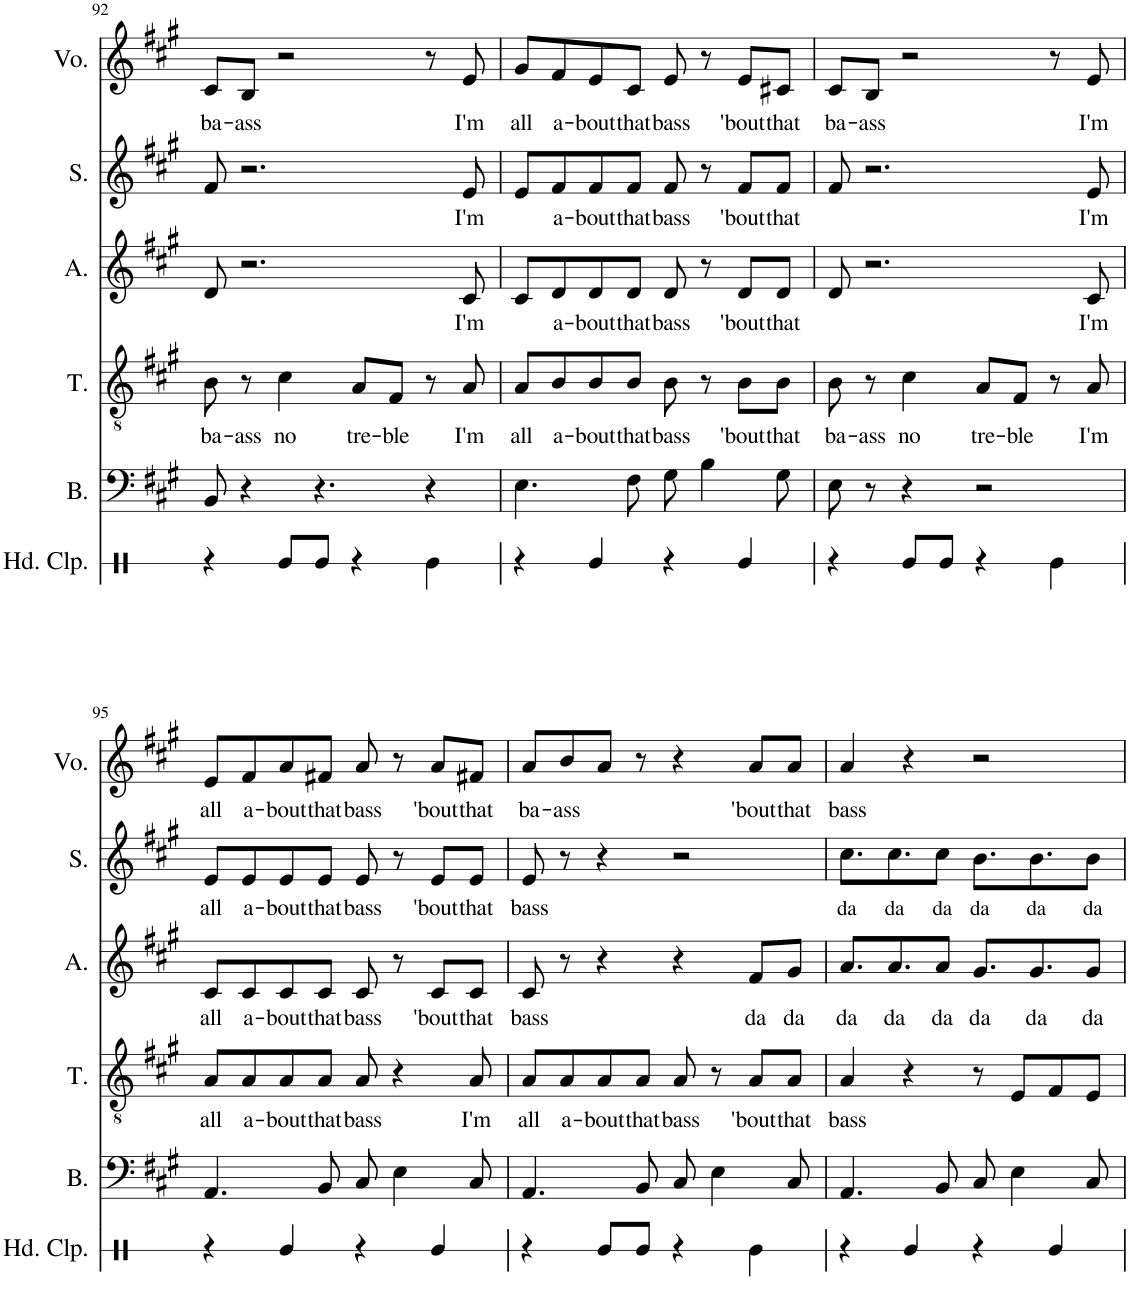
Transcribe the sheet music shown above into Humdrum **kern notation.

**kern	**kern	**text	**kern	**text	**kern	**text	**kern	**text
*part5	*part4	*part4	*part3	*part3	*part2	*part2	*part1	*part1
*staff5	*staff4	*staff4	*staff3	*staff3	*staff2	*staff2	*staff1	*staff1
*I"Bass	*I"Tenor	*	*I"Alto	*	*I"Soprano	*	*I"Voice	*
*I'B.	*I'T.	*	*I'A.	*	*I'S.	*	*I'Vo.	*
!!LO:PB:g=z
*clefF4	*clefGv2	*	*clefG2	*	*clefG2	*	*clefG2	*
*k[f#c#g#]	*k[f#c#g#]	*	*k[f#c#g#]	*	*k[f#c#g#]	*	*k[f#c#g#]	*
*M4/4	*M4/4	*	*M4/4	*	*M4/4	*	*M4/4	*
=92	=92	=92	=92	=92	=92	=92	=92	=92
!	!	!LO:LY:b	!	!	!	!	!	!LO:LY:b
8BB/	8B\	ba-	8d/	.	8f#/	.	8c#/L	ba-
!	!	!LO:LY:b	!	!	!	!	!	!LO:LY:b
4r	8r	-ass	2.r	.	2.r	.	8B/J	-ass
!	!	!LO:LY:b	!	!	!	!	!	!
.	4c#\	no	.	.	.	.	2r	.
4.r	.	.	.	.	.	.	.	.
!	!	!LO:LY:b	!	!	!	!	!	!
.	8A/L	tre-	.	.	.	.	.	.
!	!	!LO:LY:b	!	!	!	!	!	!
.	8F#/J	-ble	.	.	.	.	.	.
4r	8r	.	.	.	.	.	8r	.
!	!	!LO:LY:b	!	!LO:LY:b	!	!LO:LY:b	!	!LO:LY:b
.	8A/	I'm	8c#/	I'm	8e/	I'm	8e/	I'm
=93	=93	=93	=93	=93	=93	=93	=93	=93
!	!	!LO:LY:b	!	!	!	!	!	!LO:LY:b
4.E\	8A/L	all	8c#/L	.	8e/L	.	8g#/L	all
!	!	!LO:LY:b	!	!LO:LY:b	!	!LO:LY:b	!	!LO:LY:b
.	8B/	a-	8d/	a-	8f#/	a-	8f#/	a-
!	!	!LO:LY:b	!	!LO:LY:b	!	!LO:LY:b	!	!LO:LY:b
.	8B/	-bout	8d/	-bout	8f#/	-bout	8e/	-bout
!	!	!LO:LY:b	!	!LO:LY:b	!	!LO:LY:b	!	!LO:LY:b
8F#\	8B/J	that	8d/J	that	8f#/J	that	8c#/J	that
!	!	!LO:LY:b	!	!LO:LY:b	!	!LO:LY:b	!	!LO:LY:b
8G#\	8B\	bass	8d/	bass	8f#/	bass	8e/	bass
4B\	8r	.	8r	.	8r	.	8r	.
!	!	!LO:LY:b	!	!LO:LY:b	!	!LO:LY:b	!	!LO:LY:b
.	8B\L	'bout	8d/L	'bout	8f#/L	'bout	8e/L	'bout
!	!	!LO:LY:b	!	!LO:LY:b	!	!LO:LY:b	!	!LO:LY:b
8G#\	8B\J	that	8d/J	that	8f#/J	that	8c#X/J	that
=94	=94	=94	=94	=94	=94	=94	=94	=94
!	!	!LO:LY:b	!	!	!	!	!	!LO:LY:b
8E\	8B\	ba-	8d/	.	8f#/	.	8c#/L	ba-
!	!	!LO:LY:b	!	!	!	!	!	!LO:LY:b
8r	8r	-ass	2.r	.	2.r	.	8B/J	-ass
!	!	!LO:LY:b	!	!	!	!	!	!
4r	4c#\	no	.	.	.	.	2r	.
!	!	!LO:LY:b	!	!	!	!	!	!
2r	8A/L	tre-	.	.	.	.	.	.
!	!	!LO:LY:b	!	!	!	!	!	!
.	8F#/J	-ble	.	.	.	.	.	.
.	8r	.	.	.	.	.	8r	.
!	!	!LO:LY:b	!	!LO:LY:b	!	!LO:LY:b	!	!LO:LY:b
.	8A/	I'm	8c#/	I'm	8e/	I'm	8e/	I'm
!!LO:LB:g=z
=95	=95	=95	=95	=95	=95	=95	=95	=95
!	!	!LO:LY:b	!	!LO:LY:b	!	!LO:LY:b	!	!LO:LY:b
4.AA/	8A/L	all	8c#/L	all	8e/L	all	8e/L	all
!	!	!LO:LY:b	!	!LO:LY:b	!	!LO:LY:b	!	!LO:LY:b
.	8A/	a-	8c#/	a-	8e/	a-	8f#/	a-
!	!	!LO:LY:b	!	!LO:LY:b	!	!LO:LY:b	!	!LO:LY:b
.	8A/	-bout	8c#/	-bout	8e/	-bout	8a/	-bout
!	!	!LO:LY:b	!	!LO:LY:b	!	!LO:LY:b	!	!LO:LY:b
8BB/	8A/J	that	8c#/J	that	8e/J	that	8f#X/J	that
!	!	!LO:LY:b	!	!LO:LY:b	!	!LO:LY:b	!	!LO:LY:b
8C#/	8A/	bass	8c#/	bass	8e/	bass	8a/	bass
4E\	4r	.	8r	.	8r	.	8r	.
!	!	!	!	!LO:LY:b	!	!LO:LY:b	!	!LO:LY:b
.	.	.	8c#/L	'bout	8e/L	'bout	8a/L	'bout
!	!	!LO:LY:b	!	!LO:LY:b	!	!LO:LY:b	!	!LO:LY:b
8C#/	8A/	I'm	8c#/J	that	8e/J	that	8f#X/J	that
=96	=96	=96	=96	=96	=96	=96	=96	=96
!	!	!LO:LY:b	!	!LO:LY:b	!	!LO:LY:b	!	!LO:LY:b
4.AA/	8A/L	all	8c#/	bass	8e/	bass	8a/L	ba-
!	!	!LO:LY:b	!	!	!	!	!	!LO:LY:b
.	8A/	a-	8r	.	8r	.	8b/	-ass
!	!	!LO:LY:b	!	!	!	!	!	!
.	8A/	-bout	4r	.	4r	.	8a/J	.
!	!	!LO:LY:b	!	!	!	!	!	!
8BB/	8A/J	that	.	.	.	.	8r	.
!	!	!LO:LY:b	!	!	!	!	!	!
8C#/	8A/	bass	4r	.	2r	.	4r	.
4E\	8r	.	.	.	.	.	.	.
!	!	!LO:LY:b	!	!LO:LY:b	!	!	!	!LO:LY:b
.	8A/L	'bout	8f#/L	da	.	.	8a/L	'bout
!	!	!LO:LY:b	!	!LO:LY:b	!	!	!	!LO:LY:b
8C#/	8A/J	that	8g#/J	da	.	.	8a/J	that
=97	=97	=97	=97	=97	=97	=97	=97	=97
!	!	!LO:LY:b	!	!LO:LY:b	!	!LO:LY:b	!	!LO:LY:b
4.AA/	4A/	bass	8.a/L	da	8.cc#\L	da	4a/	bass
!	!	!	!	!LO:LY:b	!	!LO:LY:b	!	!
.	.	.	8.a/	da	8.cc#\	da	.	.
.	4r	.	.	.	.	.	4r	.
!	!	!	!	!LO:LY:b	!	!LO:LY:b	!	!
8BB/	.	.	8a/J	da	8cc#\J	da	.	.
!	!	!	!	!LO:LY:b	!	!LO:LY:b	!	!
8C#/	8r	.	8.g#/L	da	8.b\L	da	2r	.
4E\	8E/L	.	.	.	.	.	.	.
!	!	!	!	!LO:LY:b	!	!LO:LY:b	!	!
.	.	.	8.g#/	da	8.b\	da	.	.
.	8F#/	.	.	.	.	.	.	.
!	!	!	!	!LO:LY:b	!	!LO:LY:b	!	!
8C#/	8E/J	.	8g#/J	da	8b\J	da	.	.
=	=	=	=	=	=	=	=	=
*-	*-	*-	*-	*-	*-	*-	*-	*-
